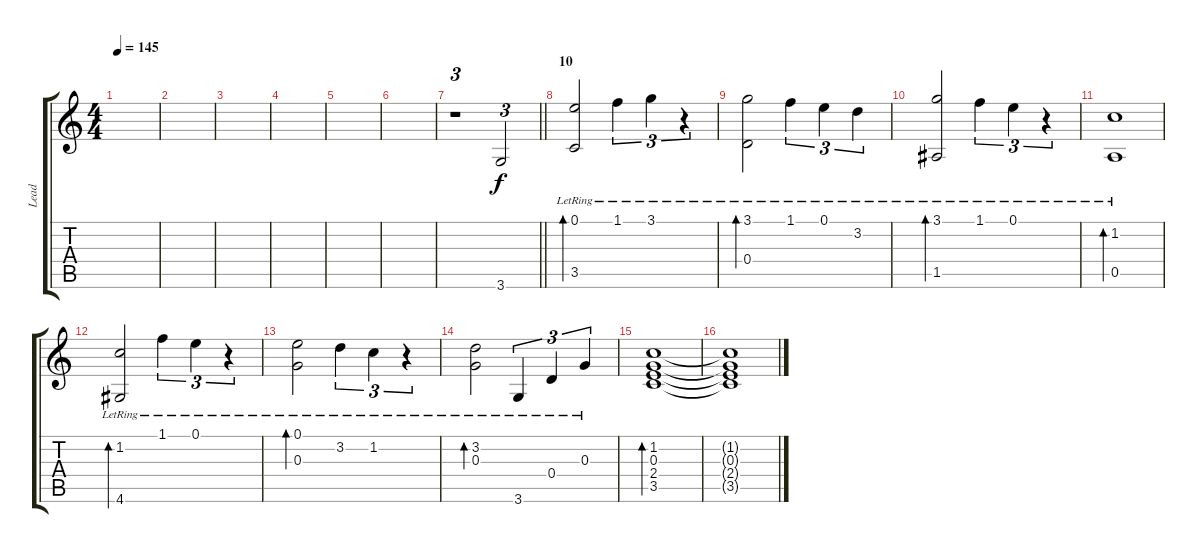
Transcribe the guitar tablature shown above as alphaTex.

\track ("Lead" "Lead") {instrument distortionguitar}
\staff {score tabs}
\tuning (E4 B3 G3 D3 A2 E2) {hide}
\ts (4 4)
\tempo 145
\clef g2
\ks c
|
|
|
|
|
|
\barLineRight lightlight
r.1{tu (3 2)} 3.6.2{tu (3 2) volume 13 instrument acousticguitarnylon} |
\section ("" "10")
(0.1{lr} 3.5{lr}).2{bd 480} 1.1{lr}.4{tu (3 2)} 3.1{lr}.4{tu (3 2)} r.4{tu (3 2)} |
(3.1{lr} 0.4{lr}).2{bd 480} 1.1{lr}.4{tu (3 2)} 0.1{lr}.4{tu (3 2)} 3.2{lr}.4{tu (3 2)} |
(3.1{lr} 1.5{lr}).2{bd 480} 1.1{lr}.4{tu (3 2)} 0.1{lr}.4{tu (3 2)} r.4{tu (3 2)} |
(1.2{lr} 0.5{lr}).1{bd 480} |
(1.2{lr} 4.6{lr}).2{bd 480} 1.1{lr}.4{tu (3 2)} 0.1{lr}.4{tu (3 2)} r.4{tu (3 2)} |
(0.1{lr} 0.3{lr}).2{bd 480} 3.2{lr}.4{tu (3 2)} 1.2{lr}.4{tu (3 2)} r.4{tu (3 2)} |
(3.2{lr} 0.3{lr}).2{bd 480} 3.6{lr}.4{tu (3 2)} 0.4{lr}.4{tu (3 2)} 0.3{lr}.4{tu (3 2)} |
(1.2 0.3 2.4 3.5).1{bd 480} |
(1.2{t} 0.3{t} 2.4{t} 3.5{t}).1
